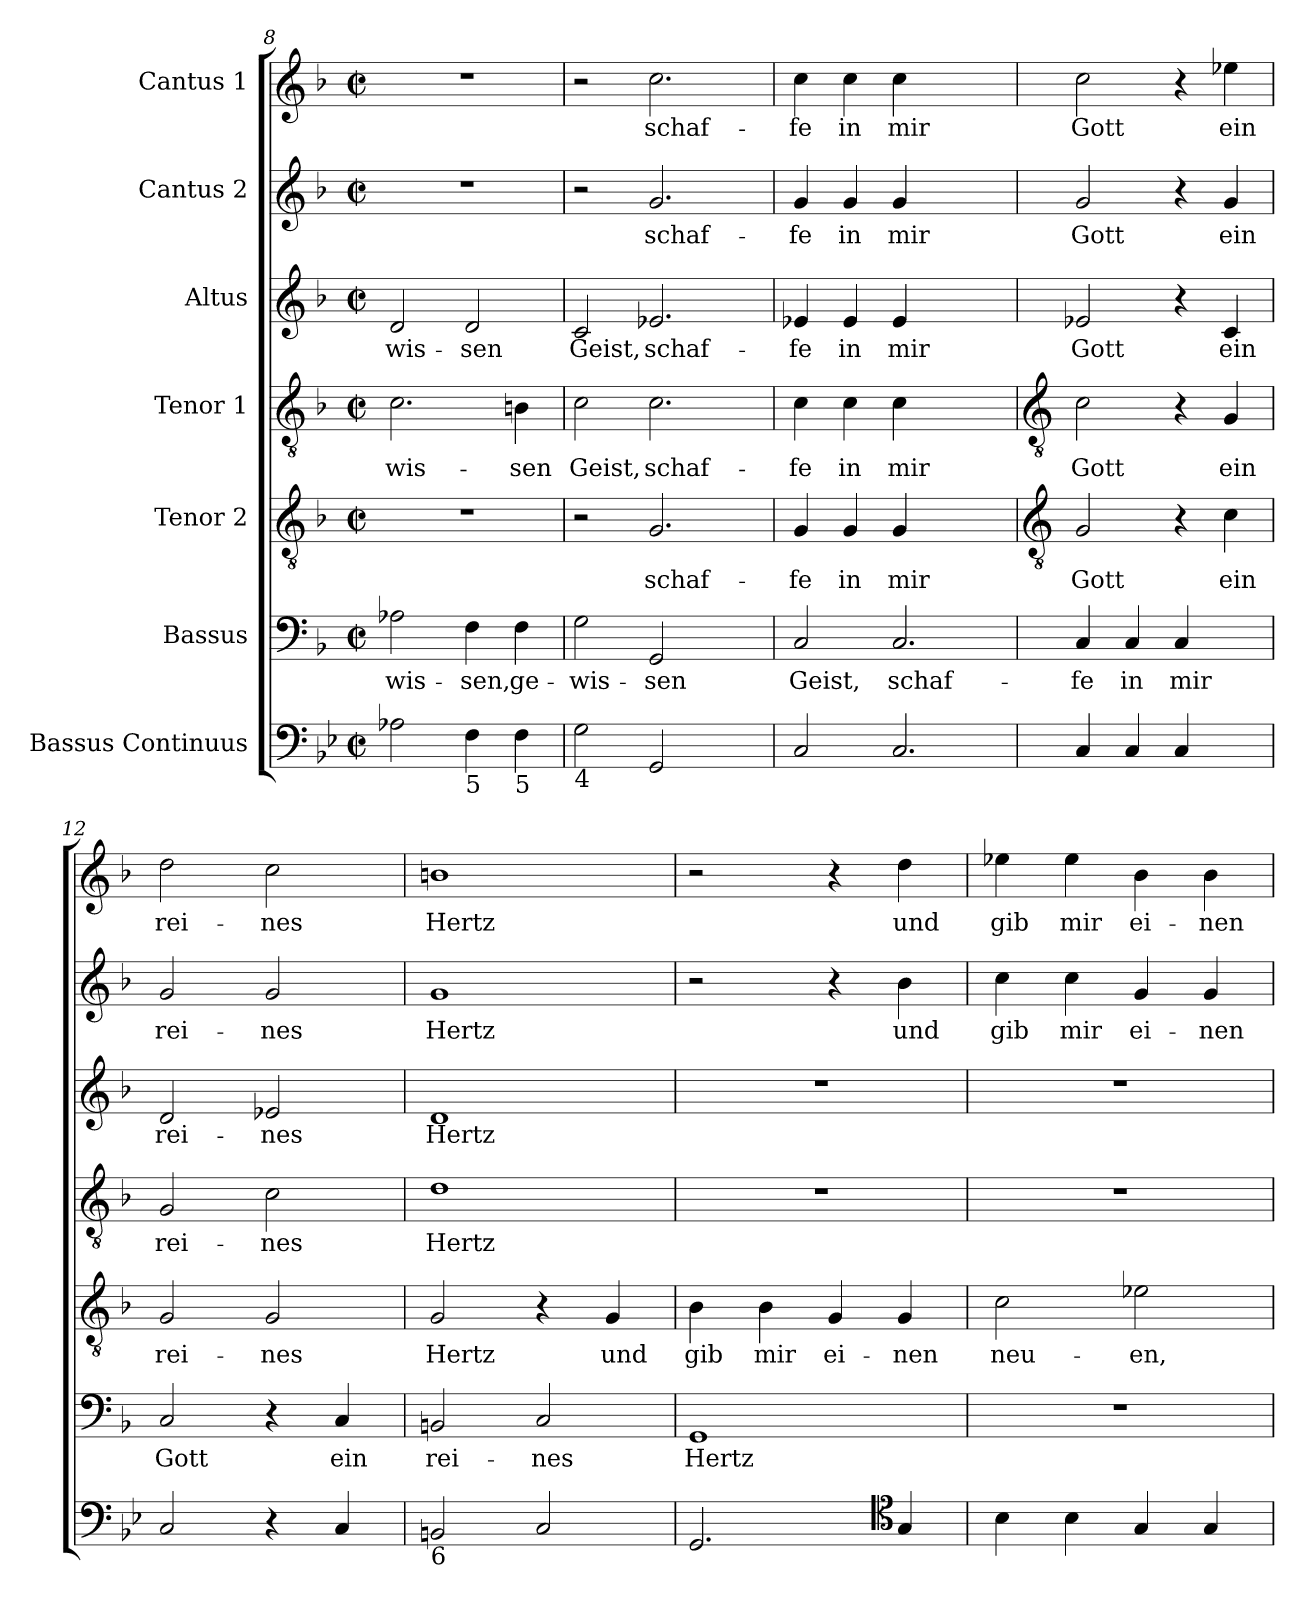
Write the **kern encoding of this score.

**kern	**kern	**text	**kern	**text	**kern	**text	**kern	**text	**kern	**text	**kern	**text
*part7	*part6	*part6	*part5	*part5	*part4	*part4	*part3	*part3	*part2	*part2	*part1	*part1
*staff7	*staff6	*staff6	*staff5	*staff5	*staff4	*staff4	*staff3	*staff3	*staff2	*staff2	*staff1	*staff1
*I"Bassus Continuus	*I"Bassus	*	*I"Tenor 2	*	*I"Tenor 1	*	*I"Altus	*	*I"Cantus 2	*	*I"Cantus 1	*
*clefF4	*clefF4	*	*clefGv2	*	*clefGv2	*	*clefG2	*	*clefG2	*	*clefG2	*
*k[b-e-]	*k[b-]	*	*k[b-]	*	*k[b-]	*	*k[b-]	*	*k[b-]	*	*k[b-]	*
*B-:	*F:	*	*F:	*	*F:	*	*F:	*	*F:	*	*F:	*
*M2/2	*M2/2	*	*M2/2	*	*M2/2	*	*M2/2	*	*M2/2	*	*M2/2	*
*met(c|)	*met(c|)	*	*met(c|)	*	*met(c|)	*	*met(c|)	*	*met(c|)	*	*met(c|)	*
=8	=8	=8	=8	=8	=8	=8	=8	=8	=8	=8	=8	=8
!	!	!LO:LY:b	!	!	!	!LO:LY:b	!	!LO:LY:b	!	!	!	!
2A-X	2A-X	-wis-	1r	.	2.c	-wis-	2d	-wis-	1r	.	1r	.
!LO:TX:b:t=5	!	!	!	!	!	!	!	!	!	!	!	!
!	!	!LO:LY:b	!	!	!	!	!	!LO:LY:b	!	!	!	!
4F	4F	-sen,	.	.	.	.	2d	-sen	.	.	.	.
!LO:TX:b:t=5	!	!	!	!	!	!	!	!	!	!	!	!
!	!	!LO:LY:b	!	!	!	!LO:LY:b	!	!	!	!	!	!
4F	4F	ge-	.	.	4Bn	-sen	.	.	.	.	.	.
=9	=9	=9	=9	=9	=9	=9	=9	=9	=9	=9	=9	=9
!LO:TX:b:t=4	!	!	!	!	!	!	!	!	!	!	!	!
!	!	!LO:LY:b	!	!	!	!LO:LY:b	!	!LO:LY:b	!	!	!	!
2G	2G	-wis-	2r	.	2c	Geist,	2c	Geist,	2r	.	2r	.
!	!	!LO:LY:b	!	!LO:LY:b	!	!LO:LY:b	!	!LO:LY:b	!	!LO:LY:b	!	!LO:LY:b
2GG	2GG	-sen	2.G	schaf-	2.c	schaf-	2.e-X	schaf-	2.g	schaf-	2.cc	schaf-
4ryy	4ryy	.	.	.	.	.	.	.	.	.	.	.
=10	=10	=10	=10	=10	=10	=10	=10	=10	=10	=10	=10	=10
!	!	!LO:LY:b	!	!LO:LY:b	!	!LO:LY:b	!	!LO:LY:b	!	!LO:LY:b	!	!LO:LY:b
2C	2C	Geist,	4G	-fe	4c	-fe	4e-	-fe	4g	-fe	4cc	-fe
!	!	!	!	!LO:LY:b	!	!LO:LY:b	!	!LO:LY:b	!	!LO:LY:b	!	!LO:LY:b
.	.	.	4G	in	4c	in	4e-	in	4g	in	4cc	in
!	!	!LO:LY:b	!	!LO:LY:b	!	!LO:LY:b	!	!LO:LY:b	!	!LO:LY:b	!	!LO:LY:b
2.C	2.C	schaf-	4G	mir	4c	mir	4e-	mir	4g	mir	4cc	mir
.	.	.	2ryy	.	2ryy	.	2ryy	.	2ryy	.	2ryy	.
!!LO:LB:g=z
=11	=11	=11	=11	=11	=11	=11	=11	=11	=11	=11	=11	=11
*	*	*	*clefGv2	*	*clefGv2	*	*	*	*	*	*	*
!	!	!LO:LY:b	!	!LO:LY:b	!	!LO:LY:b	!	!LO:LY:b	!	!LO:LY:b	!	!LO:LY:b
4C	4C	-fe	2G	Gott	2c	Gott	2e-	Gott	2g	Gott	2cc	Gott
!	!	!LO:LY:b	!	!	!	!	!	!	!	!	!	!
4C	4C	in	.	.	.	.	.	.	.	.	.	.
!	!	!LO:LY:b	!	!	!	!	!	!	!	!	!	!
4C	4C	mir	4r	.	4r	.	4r	.	4r	.	4r	.
!	!	!	!	!LO:LY:b	!	!LO:LY:b	!	!LO:LY:b	!	!LO:LY:b	!	!LO:LY:b
4ryy	4ryy	.	4c	ein	4G	ein	4c	ein	4g	ein	4ee-X	ein
!!LO:LB:g=z
=12	=12	=12	=12	=12	=12	=12	=12	=12	=12	=12	=12	=12
!	!	!LO:LY:b	!	!LO:LY:b	!	!LO:LY:b	!	!LO:LY:b	!	!LO:LY:b	!	!LO:LY:b
2C	2C	Gott	2G	rei-	2G	rei-	2d	rei-	2g	rei-	2dd	rei-
!	!	!	!	!LO:LY:b	!	!LO:LY:b	!	!LO:LY:b	!	!LO:LY:b	!	!LO:LY:b
4r	4r	.	2G	-nes	2c	-nes	2e-X	-nes	2g	-nes	2cc	-nes
!	!	!LO:LY:b	!	!	!	!	!	!	!	!	!	!
4C	4C	ein	.	.	.	.	.	.	.	.	.	.
=13	=13	=13	=13	=13	=13	=13	=13	=13	=13	=13	=13	=13
!LO:TX:b:t=6	!	!	!	!	!	!	!	!	!	!	!	!
!	!	!LO:LY:b	!	!LO:LY:b	!	!LO:LY:b	!	!LO:LY:b	!	!LO:LY:b	!	!LO:LY:b
2BBn	2BBn	rei-	2G	Hertz	1d	Hertz	1d	Hertz	1g	Hertz	1bn	Hertz
!	!	!LO:LY:b	!	!	!	!	!	!	!	!	!	!
2C	2C	-nes	4r	.	.	.	.	.	.	.	.	.
!	!	!	!	!LO:LY:b	!	!	!	!	!	!	!	!
.	.	.	4G	und	.	.	.	.	.	.	.	.
=14	=14	=14	=14	=14	=14	=14	=14	=14	=14	=14	=14	=14
!	!	!LO:LY:b	!	!LO:LY:b	!	!	!	!	!	!	!	!
2.GG	1GG	Hertz	4B-	gib	1r	.	1r	.	2r	.	2r	.
!	!	!	!	!LO:LY:b	!	!	!	!	!	!	!	!
.	.	.	4B-	mir	.	.	.	.	.	.	.	.
!	!	!	!	!LO:LY:b	!	!	!	!	!	!	!	!
.	.	.	4G	ei-	.	.	.	.	4r	.	4r	.
*clefC4	*	*	*	*	*	*	*	*	*	*	*	*
!	!	!	!	!LO:LY:b	!	!	!	!	!	!LO:LY:b	!	!LO:LY:b
4G	.	.	4G	-nen	.	.	.	.	4b-	und	4dd	und
=15	=15	=15	=15	=15	=15	=15	=15	=15	=15	=15	=15	=15
!	!	!	!	!LO:LY:b	!	!	!	!	!	!LO:LY:b	!	!LO:LY:b
4B-	1r	.	2c	neu-	1r	.	1r	.	4cc	gib	4ee-X	gib
!	!	!	!	!	!	!	!	!	!	!LO:LY:b	!	!LO:LY:b
4B-	.	.	.	.	.	.	.	.	4cc	mir	4ee-	mir
!	!	!	!	!LO:LY:b	!	!	!	!	!	!LO:LY:b	!	!LO:LY:b
4G	.	.	2e-X	-en,	.	.	.	.	4g	ei-	4b-	ei-
!	!	!	!	!	!	!	!	!	!	!LO:LY:b	!	!LO:LY:b
4G	.	.	.	.	.	.	.	.	4g	-nen	4b-	-nen
=	=	=	=	=	=	=	=	=	=	=	=	=
*-	*-	*-	*-	*-	*-	*-	*-	*-	*-	*-	*-	*-
